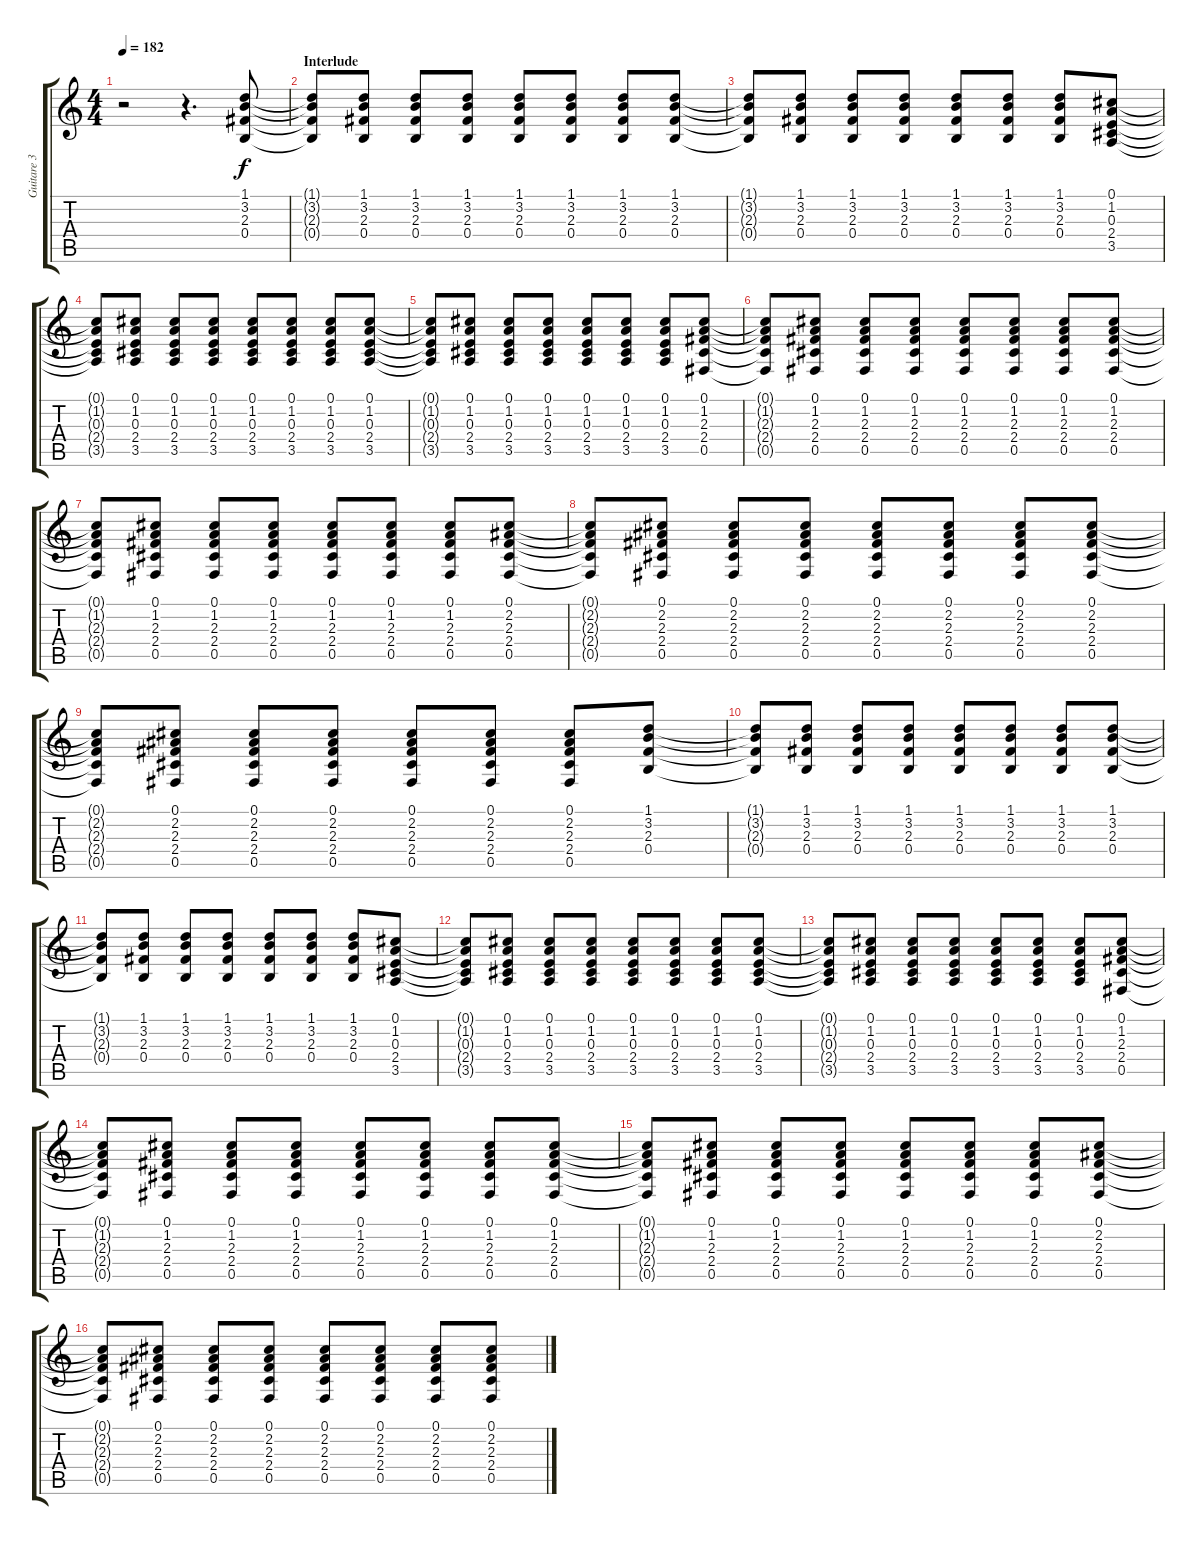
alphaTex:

\track ("Guitare 3" "Guitare 3") {instrument acousticguitarnylon}
\staff {score tabs}
\tuning (Db4 Ab3 E3 B2 Gb2 B1) {hide}
\ts (4 4)
\tempo 182
\clef g2
\ks c
r.2{dy f} r.4{d} (1.1 3.2 2.3 0.4).8 |
\section ("" "Interlude")
(1.1{t} 3.2{t} 2.3{t} 0.4{t}).8 (1.1 3.2 2.3 0.4).8 (1.1 3.2 2.3 0.4).8 (1.1 3.2 2.3 0.4).8 (1.1 3.2 2.3 0.4).8 (1.1 3.2 2.3 0.4).8 (1.1 3.2 2.3 0.4).8 (1.1 3.2 2.3 0.4).8 |
(1.1{t} 3.2{t} 2.3{t} 0.4{t}).8 (1.1 3.2 2.3 0.4).8 (1.1 3.2 2.3 0.4).8 (1.1 3.2 2.3 0.4).8 (1.1 3.2 2.3 0.4).8 (1.1 3.2 2.3 0.4).8 (1.1 3.2 2.3 0.4).8 (0.1 1.2 0.3 2.4 3.5).8 |
(0.1{t} 1.2{t} 0.3{t} 2.4{t} 3.5{t}).8 (0.1 1.2 0.3 2.4 3.5).8 (0.1 1.2 0.3 2.4 3.5).8 (0.1 1.2 0.3 2.4 3.5).8 (0.1 1.2 0.3 2.4 3.5).8 (0.1 1.2 0.3 2.4 3.5).8 (0.1 1.2 0.3 2.4 3.5).8 (0.1 1.2 0.3 2.4 3.5).8 |
(0.1{t} 1.2{t} 0.3{t} 2.4{t} 3.5{t}).8 (0.1 1.2 0.3 2.4 3.5).8 (0.1 1.2 0.3 2.4 3.5).8 (0.1 1.2 0.3 2.4 3.5).8 (0.1 1.2 0.3 2.4 3.5).8 (0.1 1.2 0.3 2.4 3.5).8 (0.1 1.2 0.3 2.4 3.5).8 (0.1 1.2 2.3 2.4 0.5).8 |
(0.1{t} 1.2{t} 2.3{t} 2.4{t} 0.5{t}).8 (0.1 1.2 2.3 2.4 0.5).8 (0.1 1.2 2.3 2.4 0.5).8 (0.1 1.2 2.3 2.4 0.5).8 (0.1 1.2 2.3 2.4 0.5).8 (0.1 1.2 2.3 2.4 0.5).8 (0.1 1.2 2.3 2.4 0.5).8 (0.1 1.2 2.3 2.4 0.5).8 |
(0.1{t} 1.2{t} 2.3{t} 2.4{t} 0.5{t}).8 (0.1 1.2 2.3 2.4 0.5).8 (0.1 1.2 2.3 2.4 0.5).8 (0.1 1.2 2.3 2.4 0.5).8 (0.1 1.2 2.3 2.4 0.5).8 (0.1 1.2 2.3 2.4 0.5).8 (0.1 1.2 2.3 2.4 0.5).8 (0.1 2.2 2.3 2.4 0.5).8 |
(0.1{t} 2.2{t} 2.3{t} 2.4{t} 0.5{t}).8 (0.1 2.2 2.3 2.4 0.5).8 (0.1 2.2 2.3 2.4 0.5).8 (0.1 2.2 2.3 2.4 0.5).8 (0.1 2.2 2.3 2.4 0.5).8 (0.1 2.2 2.3 2.4 0.5).8 (0.1 2.2 2.3 2.4 0.5).8 (0.1 2.2 2.3 2.4 0.5).8 |
(0.1{t} 2.2{t} 2.3{t} 2.4{t} 0.5{t}).8 (0.1 2.2 2.3 2.4 0.5).8 (0.1 2.2 2.3 2.4 0.5).8 (0.1 2.2 2.3 2.4 0.5).8 (0.1 2.2 2.3 2.4 0.5).8 (0.1 2.2 2.3 2.4 0.5).8 (0.1 2.2 2.3 2.4 0.5).8 (1.1 3.2 2.3 0.4).8 |
(1.1{t} 3.2{t} 2.3{t} 0.4{t}).8 (1.1 3.2 2.3 0.4).8 (1.1 3.2 2.3 0.4).8 (1.1 3.2 2.3 0.4).8 (1.1 3.2 2.3 0.4).8 (1.1 3.2 2.3 0.4).8 (1.1 3.2 2.3 0.4).8 (1.1 3.2 2.3 0.4).8 |
(1.1{t} 3.2{t} 2.3{t} 0.4{t}).8 (1.1 3.2 2.3 0.4).8 (1.1 3.2 2.3 0.4).8 (1.1 3.2 2.3 0.4).8 (1.1 3.2 2.3 0.4).8 (1.1 3.2 2.3 0.4).8 (1.1 3.2 2.3 0.4).8 (0.1 1.2 0.3 2.4 3.5).8 |
(0.1{t} 1.2{t} 0.3{t} 2.4{t} 3.5{t}).8 (0.1 1.2 0.3 2.4 3.5).8 (0.1 1.2 0.3 2.4 3.5).8 (0.1 1.2 0.3 2.4 3.5).8 (0.1 1.2 0.3 2.4 3.5).8 (0.1 1.2 0.3 2.4 3.5).8 (0.1 1.2 0.3 2.4 3.5).8 (0.1 1.2 0.3 2.4 3.5).8 |
(0.1{t} 1.2{t} 0.3{t} 2.4{t} 3.5{t}).8 (0.1 1.2 0.3 2.4 3.5).8 (0.1 1.2 0.3 2.4 3.5).8 (0.1 1.2 0.3 2.4 3.5).8 (0.1 1.2 0.3 2.4 3.5).8 (0.1 1.2 0.3 2.4 3.5).8 (0.1 1.2 0.3 2.4 3.5).8 (0.1 1.2 2.3 2.4 0.5).8 |
(0.1{t} 1.2{t} 2.3{t} 2.4{t} 0.5{t}).8 (0.1 1.2 2.3 2.4 0.5).8 (0.1 1.2 2.3 2.4 0.5).8 (0.1 1.2 2.3 2.4 0.5).8 (0.1 1.2 2.3 2.4 0.5).8 (0.1 1.2 2.3 2.4 0.5).8 (0.1 1.2 2.3 2.4 0.5).8 (0.1 1.2 2.3 2.4 0.5).8 |
(0.1{t} 1.2{t} 2.3{t} 2.4{t} 0.5{t}).8 (0.1 1.2 2.3 2.4 0.5).8 (0.1 1.2 2.3 2.4 0.5).8 (0.1 1.2 2.3 2.4 0.5).8 (0.1 1.2 2.3 2.4 0.5).8 (0.1 1.2 2.3 2.4 0.5).8 (0.1 1.2 2.3 2.4 0.5).8 (0.1 2.2 2.3 2.4 0.5).8 |
(0.1{t} 2.2{t} 2.3{t} 2.4{t} 0.5{t}).8 (0.1 2.2 2.3 2.4 0.5).8 (0.1 2.2 2.3 2.4 0.5).8 (0.1 2.2 2.3 2.4 0.5).8 (0.1 2.2 2.3 2.4 0.5).8 (0.1 2.2 2.3 2.4 0.5).8 (0.1 2.2 2.3 2.4 0.5).8 (0.1 2.2 2.3 2.4 0.5).8
